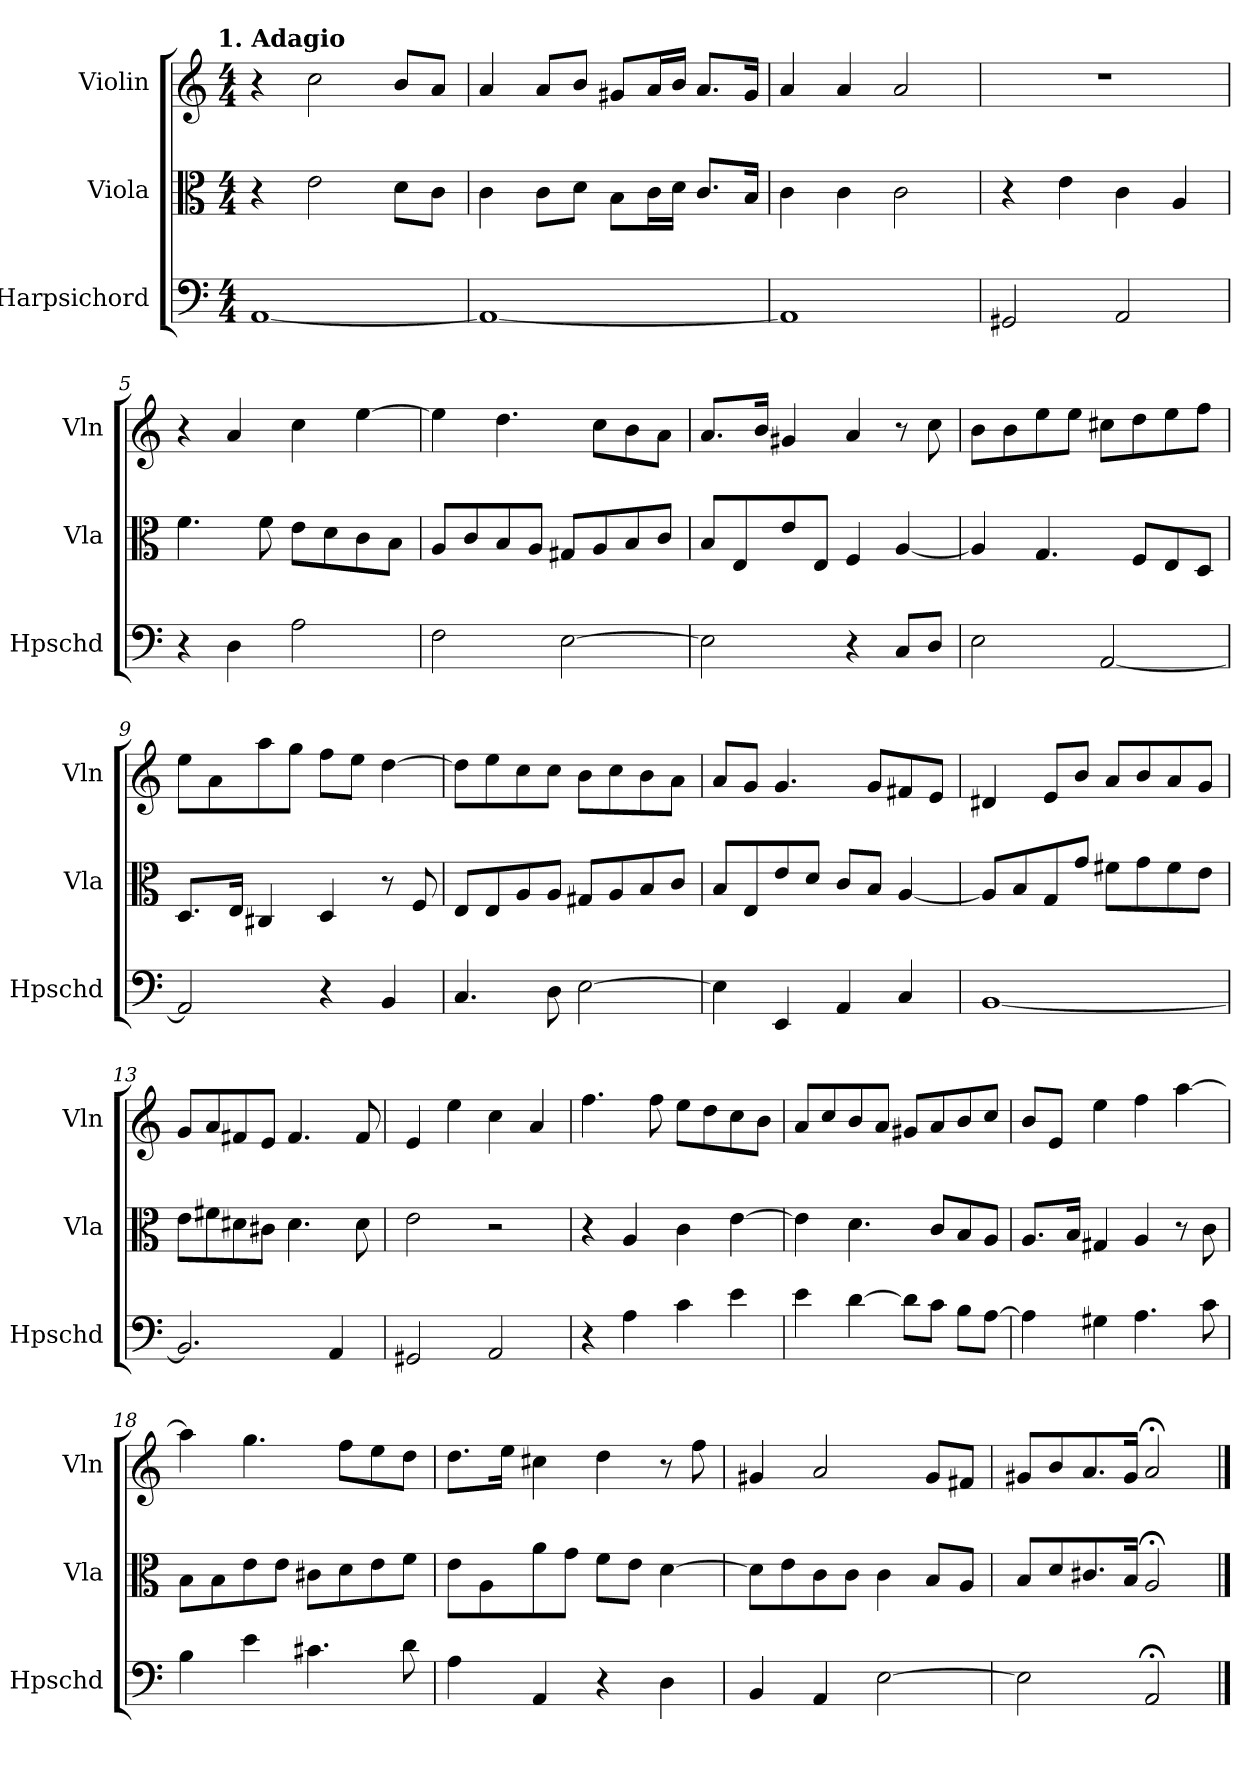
**kern	**kern	**kern
*part3	*part2	*part1
*staff3	*staff2	*staff1
*I"Harpsichord	*I"Viola	*I"Violin
*I'Hpschd	*I'Vla	*I'Vln
*clefF4	*clefC3	*clefG2
*k[]	*k[]	*k[]
!!LO:TX:omd:t=1. Adagio
*M4/4	*M4/4	*M4/4
*MM72	*MM72	*MM72
=1	=1	=1
[1AA	4r	4r
.	2e\	2cc\
.	8d\L	8b/L
.	8c\J	8a/J
=2	=2	=2
1AA_	4c\	4a/
.	8c\L	8a/L
.	8d\J	8b/J
.	8B\L	8g#X/L
.	16c\L	16a/L
.	16d\JJ	16b/JJ
.	8.c/L	8.a/L
.	16B/Jk	16g#/Jk
=3	=3	=3
1AA]	4c\	4a/
.	4c\	4a/
.	2c\	2a/
=4	=4	=4
2GG#X/	4r	1r
.	4e\	.
2AA/	4c\	.
.	4A/	.
=5	=5	=5
4r	4.f\	4r
4D\	.	4a/
.	8f\	.
2A\	8e\L	4cc\
.	8d\	.
.	8c\	[4ee\
.	8B\J	.
=6	=6	=6
2F\	8A/L	4ee\]
.	8c/	.
.	8B/	4.dd\
.	8A/J	.
[2E\	8G#X/L	.
.	8A/	8cc\L
.	8B/	8b\
.	8c/J	8a\J
=7	=7	=7
2E\]	8B/L	8.a/L
.	8E/	.
.	.	16b/Jk
.	8e/	4g#X/
.	8E/J	.
4r	4F/	4a/
8C/L	[4A/	8r
8D/J	.	8cc\
=8	=8	=8
2E\	4A/]	8b\L
.	.	8b\
.	4.G/	8ee\
.	.	8ee\J
[2AA/	.	8cc#X\L
.	8F/L	8dd\
.	8E/	8ee\
.	8D/J	8ff\J
=9	=9	=9
2AA/]	8.D/L	8ee\L
.	.	8a\
.	16E/Jk	.
.	4C#X/	8aa\
.	.	8gg\J
4r	4D/	8ff\L
.	.	8ee\J
4BB/	8r	[4dd\
.	8F/	.
=10	=10	=10
4.C/	8E/L	8dd\L]
.	8E/	8ee\
.	8A/	8cc\
8D\	8A/J	8cc\J
[2E\	8G#X/L	8b\L
.	8A/	8cc\
.	8B/	8b\
.	8c/J	8a\J
=11	=11	=11
4E\]	8B/L	8a/L
.	8E/	8g/J
4EE/	8e/	4.g/
.	8d/J	.
4AA/	8c/L	.
.	8B/J	8g/L
4C/	[4A/	8f#X/
.	.	8e/J
=12	=12	=12
[1BB	8A/L]	4d#X/
.	8B/	.
.	8G/	8e/L
.	8g/J	8b/J
.	8f#X\L	8a/L
.	8g\	8b/
.	8f#\	8a/
.	8e\J	8g/J
=13	=13	=13
2.BB/]	8e\L	8g/L
.	8f#X\	8a/
.	8d#X\	8f#X/
.	8c#X\J	8e/J
.	4.d#\	4.f#/
4AA/	.	.
.	8d#\	8f#/
=14	=14	=14
2GG#X/	2e\	4e/
.	.	4ee\
2AA/	2r	4cc\
.	.	4a/
=15	=15	=15
4r	4r	4.ff\
4A\	4A/	.
.	.	8ff\
4c\	4c\	8ee\L
.	.	8dd\
4e\	[4e\	8cc\
.	.	8b\J
=16	=16	=16
4e\	4e\]	8a/L
.	.	8cc/
[4d\	4.d\	8b/
.	.	8a/J
8d\L]	.	8g#X/L
8c\J	8c/L	8a/
8B\L	8B/	8b/
[8A\J	8A/J	8cc/J
=17	=17	=17
4A\]	8.A/L	8b/L
.	.	8e/J
.	16B/Jk	.
4G#X\	4G#X/	4ee\
4.A\	4A/	4ff\
.	8r	[4aa\
8c\	8c\	.
=18	=18	=18
4B\	8B\L	4aa\]
.	8B\	.
4e\	8e\	4.gg\
.	8e\J	.
4.c#X\	8c#X\L	.
.	8d\	8ff\L
.	8e\	8ee\
8d\	8f\J	8dd\J
=19	=19	=19
4A\	8e\L	8.dd\L
.	8A\	.
.	.	16ee\Jk
4AA/	8a\	4cc#X\
.	8g\J	.
4r	8f\L	4dd\
.	8e\J	.
4D\	[4d\	8r
.	.	8ff\
=20	=20	=20
4BB/	8d\L]	4g#X/
.	8e\	.
4AA/	8c\	2a/
.	8c\J	.
[2E\	4c\	.
.	8B/L	8g#/L
.	8A/J	8f#X/J
=21	=21	=21
2E\]	8B/L	8g#X/L
.	8d/	8b/
.	8.c#X/	8.a/
.	16B/Jk	16g#/Jk
2AA;</	2A;</	2a;</
==	==	==
*-	*-	*-
